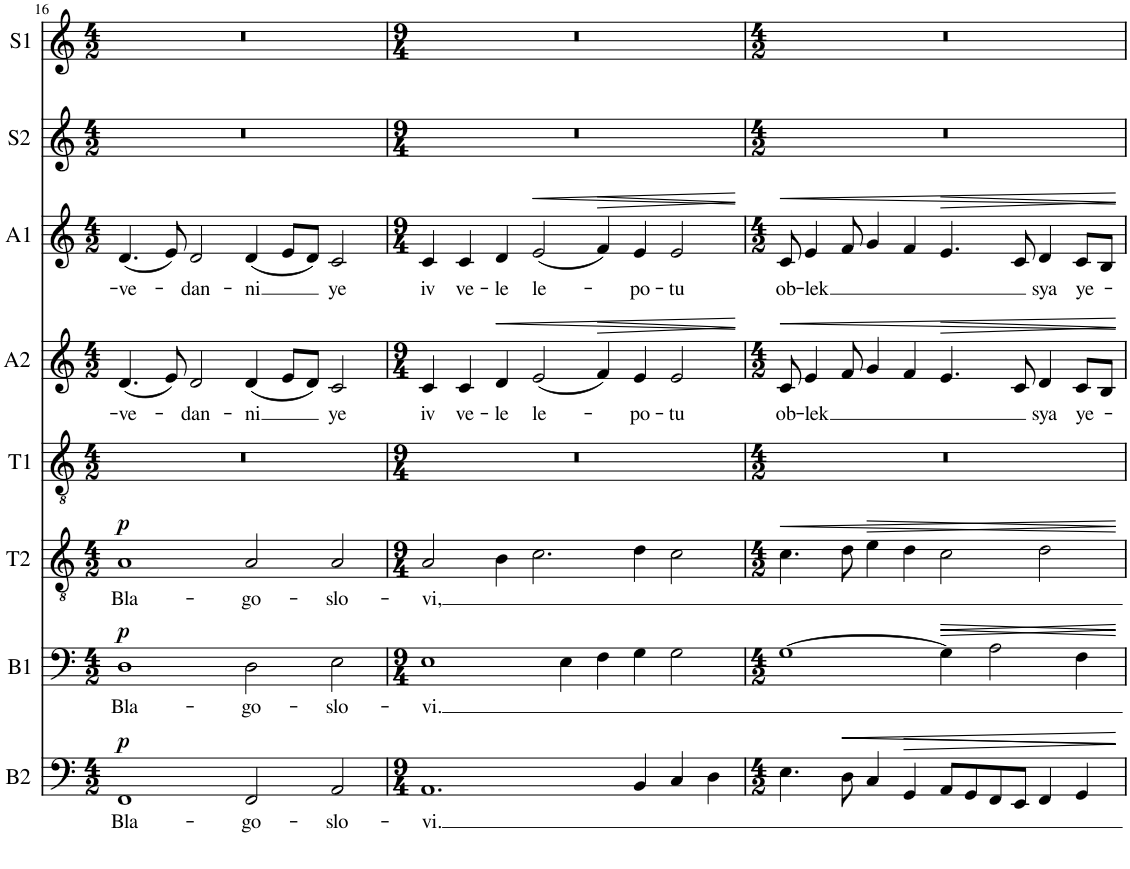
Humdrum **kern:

**kern	**text	**dynam	**kern	**text	**dynam	**kern	**text	**dynam	**kern	**kern	**text	**dynam	**kern	**text	**dynam	**kern	**kern
*part8	*part8	*part8	*part7	*part7	*part7	*part6	*part6	*part6	*part5	*part4	*part4	*part4	*part3	*part3	*part3	*part2	*part1
*staff8	*staff8	*staff8	*staff7	*staff7	*staff7	*staff6	*staff6	*staff6	*staff5	*staff4	*staff4	*staff4	*staff3	*staff3	*staff3	*staff2	*staff1
*I"Bass 2	*	*	*I"Bass 1	*	*	*I"Ténor 2	*	*	*I"Ténor 1	*I"Alto 2	*	*	*I"Alto 1	*	*	*I"Soprano 2	*I"Soprano 1
*I'B2	*	*	*I'B1	*	*	*I'T2	*	*	*I'T1	*I'A2	*	*	*I'A1	*	*	*I'S2	*I'S1
!!LO:PB:g=z
*clefF4	*	*	*clefF4	*	*	*clefGv2	*	*	*clefGv2	*clefG2	*	*	*clefG2	*	*	*clefG2	*clefG2
*k[]	*	*	*k[]	*	*	*k[]	*	*	*k[]	*k[]	*	*	*k[]	*	*	*k[]	*k[]
*M4/2	*	*	*M4/2	*	*	*M4/2	*	*	*M4/2	*M4/2	*	*	*M4/2	*	*	*M4/2	*M4/2
=16	=16	=16	=16	=16	=16	=16	=16	=16	=16	=16	=16	=16	=16	=16	=16	=16	=16
!	!LO:LY:b	!LO:DY:a	!	!LO:LY:b	!LO:DY:a	!	!LO:LY:b	!LO:DY:a	!	!	!LO:LY:b	!	!	!LO:LY:b	!	!	!
1FF	Bla-	p	1D	Bla-	p	1A	Bla-	p	0r	(4.d/	-ve-	.	(4.d/	-ve-	.	0r	0r
.	.	.	.	.	.	.	.	.	.	8e/)	.	.	8e/)	.	.	.	.
!	!	!	!	!	!	!	!	!	!	!	!LO:LY:b	!	!	!LO:LY:b	!	!	!
.	.	.	.	.	.	.	.	.	.	2d/	-dan-	.	2d/	-dan-	.	.	.
!	!LO:LY:b	!	!	!LO:LY:b	!	!	!LO:LY:b	!	!	!	!LO:LY:b	!	!	!LO:LY:b	!	!	!
2FF/	-go-	.	2D\	-go-	.	2A/	-go-	.	.	(4d/	-ni	.	(4d/	-ni	.	.	.
.	.	.	.	.	.	.	.	.	.	8e/L	.	.	8e/L	.	.	.	.
.	.	.	.	.	.	.	.	.	.	8d/J)	.	.	8d/J)	.	.	.	.
!	!LO:LY:b	!	!	!LO:LY:b	!	!	!LO:LY:b	!	!	!	!LO:LY:b	!	!	!LO:LY:b	!	!	!
2AA/	-slo-	.	2E\	-slo-	.	2A/	-slo-	.	.	2c/	ye	.	2c/	ye	.	.	.
=17	=17	=17	=17	=17	=17	=17	=17	=17	=17	=17	=17	=17	=17	=17	=17	=17	=17
*M9/4	*	*	*M9/4	*	*	*M9/4	*	*	*M9/4	*M9/4	*	*	*M9/4	*	*	*M9/4	*M9/4
!	!LO:LY:b	!	!	!LO:LY:b	!	!	!LO:LY:b	!	!	!	!LO:LY:b	!	!	!LO:LY:b	!	!	!
1.AA	-vi.	.	1E	-vi.	.	2A/	-vi,	.	4%9r	4c/	iv	.	4c/	iv	.	4%9r	4%9r
!	!	!	!	!	!	!	!	!	!	!	!LO:LY:b	!	!	!LO:LY:b	!	!	!
.	.	.	.	.	.	.	.	.	.	4c/	ve-	.	4c/	ve-	.	.	.
!	!	!	!	!	!	!	!	!	!	!	!LO:LY:b	!LO:HP:b	!	!LO:LY:b	!	!	!
.	.	.	.	.	.	4B\	.	.	.	4d/	-le	<	4d/	-le	.	.	.
!	!	!	!	!	!	!	!	!	!	!	!LO:LY:b	!	!	!LO:LY:b	!LO:HP:b	!	!
.	.	.	.	.	.	2.c\	.	.	.	(2e/	le-	.	(2e/	le-	<	.	.
.	.	.	4E\	.	.	.	.	.	.	.	.	.	.	.	.	.	.
!	!	!	!	!	!	!	!	!	!	!	!	!LO:HP:b	!	!	!LO:HP:b	!	!
.	.	.	4F\	.	.	.	.	.	.	4f/)	.	>	4f/)	.	>	.	.
!	!	!	!	!	!	!	!	!	!	!	!LO:LY:b	!	!	!LO:LY:b	!	!	!
4BB/	.	.	4G\	.	.	4d\	.	.	.	4e/	-po-	.	4e/	-po-	.	.	.
!	!	!	!	!	!	!	!	!	!	!	!LO:LY:b	!	!	!LO:LY:b	!	!	!
4C/	.	.	2G\	.	.	2c\	.	.	.	2e/	-tu	.	2e/	-tu	.	.	.
4D\	.	.	.	.	.	.	.	.	.	.	.	.	.	.	.	.	.
.	.	.	.	.	.	.	.	.	.	.	.	[ ]	.	.	[ ]	.	.
=18	=18	=18	=18	=18	=18	=18	=18	=18	=18	=18	=18	=18	=18	=18	=18	=18	=18
*M4/2	*	*	*M4/2	*	*	*M4/2	*	*	*M4/2	*M4/2	*	*	*M4/2	*	*	*M4/2	*M4/2
!	!	!	!	!	!	!	!	!LO:HP:b	!	!	!LO:LY:b	!LO:HP:b	!	!LO:LY:b	!LO:HP:b	!	!
4.E\	.	.	[1G	.	.	4.c\	.	<	0r	8c/	ob-	<	8c/	ob-	<	0r	0r
!	!	!	!	!	!	!	!	!	!	!	!LO:LY:b	!	!	!LO:LY:b	!	!	!
.	.	.	.	.	.	.	.	.	.	4e/	-lek	.	4e/	-lek	.	.	.
!	!	!LO:HP:b	!	!	!	!	!	!	!	!	!	!	!	!	!	!	!
8D\	.	<	.	.	.	8d\	.	.	.	8f/	.	.	8f/	.	.	.	.
!	!	!	!	!	!	!	!	!LO:HP:b	!	!	!	!	!	!	!	!	!
4C/	.	.	.	.	.	4e\	.	>	.	4g/	.	.	4g/	.	.	.	.
!	!	!LO:HP:b	!	!	!	!	!	!	!	!	!	!	!	!	!	!	!
4GG/	.	>	.	.	.	4d\	.	.	.	4f/	.	.	4f/	.	.	.	.
!	!	!	!	!	!LO:HP:b	!	!	!	!	!	!	!LO:HP:b	!	!	!LO:HP:b	!	!
8AA/L	.	.	4G\]	.	>	2c\	.	.	.	4.e/	.	>	4.e/	.	>	.	.
8GG/	.	.	.	.	.	.	.	.	.	.	.	.	.	.	.	.	.
!	!	!	!	!	!LO:HP:b	!	!	!	!	!	!	!	!	!	!	!	!
8FF/	.	.	2A\	.	<	.	.	.	.	.	.	.	.	.	.	.	.
8EE/J	.	.	.	.	.	.	.	.	.	8c/	.	.	8c/	.	.	.	.
!	!	!	!	!	!	!	!	!	!	!	!LO:LY:b	!	!	!LO:LY:b	!	!	!
4FF/	.	.	.	.	.	2d\	.	.	.	4d/	sya	.	4d/	sya	.	.	.
!	!	!	!	!	!	!	!	!	!	!	!LO:LY:b	!	!	!LO:LY:b	!	!	!
4GG/	.	.	4F\	.	.	.	.	.	.	8c/L	ye-	.	8c/L	ye-	.	.	.
.	.	.	.	.	.	.	.	.	.	8B/J	.	.	8B/J	.	.	.	.
.	.	[ ]	.	.	] [	.	.	[ ]	.	.	.	[ ]	.	.	[ ]	.	.
=	=	=	=	=	=	=	=	=	=	=	=	=	=	=	=	=	=
*-	*-	*-	*-	*-	*-	*-	*-	*-	*-	*-	*-	*-	*-	*-	*-	*-	*-
